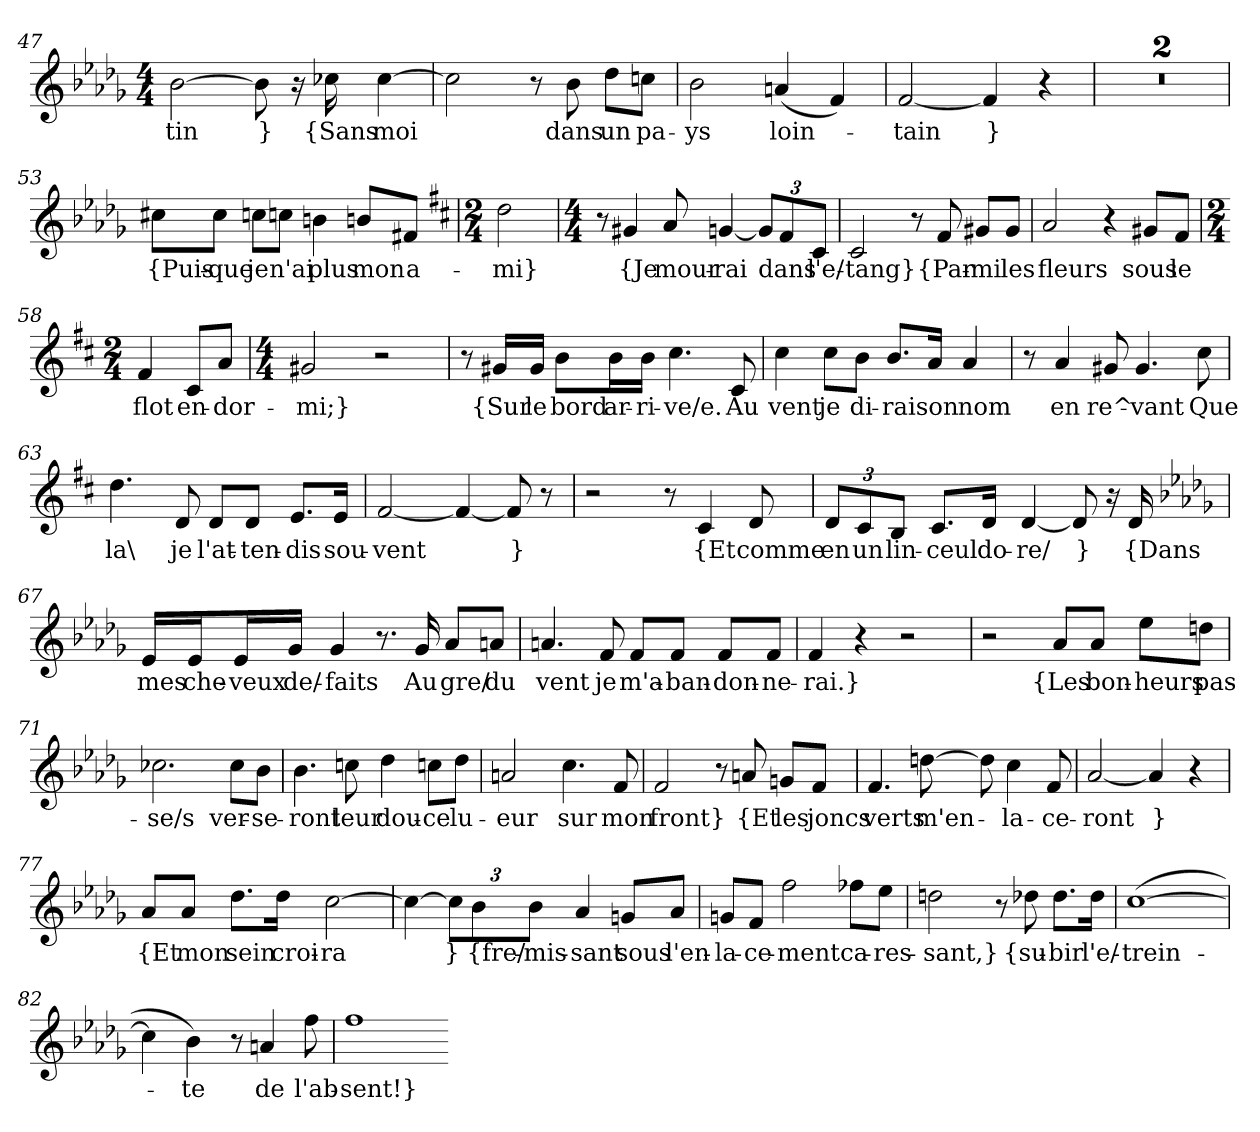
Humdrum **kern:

**kern	**text
*part1	*part1
*staff1	*staff1
*clefG2	*
*k[b-e-a-d-g-]	*
*M4/4	*
=47	=47
[2b-	-tin
8b-]	}
16r	.
16cc-X	{Sans
[4cc-	moi
=48	=48
2cc-]	.
8r	.
8b-	dans
8dd-\L	un
8ccn\J	pa-
=49	=49
2b-	-ys
(4an	loin-
4f)	.
=50	=50
[2f	-tain
4f]	}
4r	.
=51	=51
1r	.
=52	=52
1r	.
=53	=53
8cc#X\L	{Puis-
8cc#\J	-que
8ccn\L	je
8ccn\J	n'ai
4bn	plus
8bn/L	mon
8f#X/J	a-
*k[f#c#]	*
=54	=54
*M2/4	*
2dd	-mi}
=55	=55
*M4/4	*
8r	.
4g#X	{Je
8a	mour-
[4gn	-rai
12gn/L]	.
12f#/	dans
12c#/J	l'e/-
=56	=56
2c#	-tang}
8r	.
8f#	{Par-
8g#X/L	-mi
8g#/J	les
=57	=57
2a	fleurs
4r	.
8g#X/L	sous
8f#/J	le
=58	=58
*M2/4	*
4f#	flot
8c#/L	en-
8a/J	-dor-
=59	=59
*M4/4	*
2g#X	-mi;}
2r	.
=60	=60
8r	.
16g#X/LL	{Sur
16g#/JJ	le
8b\L	bord
16b\L	ar-
16b\JJ	-ri-
4.cc#	-ve/e.
8c#	Au
=61	=61
4cc#	vent
8cc#\L	je
8b\J	di-
8.b/L	-rai
16a/Jk	son
4a	nom
=62	=62
8r	.
4a	en
8g#X	re^-
4.g#	-vant
8cc#	Que
=63	=63
4.dd	la\
8d	je
8d/L	l'at-
8d/J	-ten-
8.e/L	-dis
16e/Jk	sou-
=64	=64
[2f#	-vent
4f#_	.
8f#]	}
8r	.
=65	=65
2r	.
8r	.
4c#	{Et
8d	comme
=66	=66
12d/L	en
12c#/	un
12B/J	lin-
8.c#/L	-ceul
16d/Jk	do-
[4d	-re/
8d]	}
16r	.
16d	{Dans
*k[b-e-a-d-g-]	*
=67	=67
16e-/LL	mes
16e-/J	che-
16e-/L	-veux
16g-/JJ	de/-
4g-	-faits
8.r	.
16g-	Au
8a-/L	gre/
8an/J	du
=68	=68
4.an	vent
8f	je
8f/L	m'a-
8f/J	-ban-
8f/L	-don-
8f/J	-ne-
=69	=69
4f	-rai.}
4r	.
2r	.
=70	=70
2r	.
8a-/L	{Les
8a-/J	bon-
8ee-\L	-heurs
8ddn\J	pas-
=71	=71
2.cc-X	-se/s
8cc-\L	ver-
8b-\J	-se-
=72	=72
4.b-	-ront
8ccn	leur
4dd-	dou-
8ccn\L	-ce
8dd-\J	lu-
=73	=73
2an	-eur
4.cc	sur
8f	mon
=74	=74
2f	front}
8r	.
8an	{Et
8gn/L	les
8f/J	joncs
=75	=75
4.f	verts
[8ddn	m'en-
8ddn]	.
4cc	-la-
8f	-ce-
=76	=76
[2a-	-ront
4a-]	}
4r	.
=77	=77
8a-/L	{Et
8a-/J	mon
8.dd-\L	sein
16dd-\Jk	croi-
[2cc	-ra
=78	=78
4cc_	.
12cc\L]	}
12b-\	{fre/-
12b-\J	-mis-
4a-	-sant
8gn/L	sous
8a-/J	l'en-
=79	=79
8gn/L	-la-
8f/J	-ce-
2ff	-ment
8ff-X\L	ca-
8ee-\J	-res-
=80	=80
2ddn	-sant,}
8r	.
8dd-X	{su-
8.dd-\L	-bir
16dd-\Jk	l'e/-
=81	=81
([1cc	-trein-
=82	=82
4cc]	.
4b-)	-te
8r	.
4an	de
8ff	l'ab-
=83	=83
1ff	sent!}
=-	=-
*-	*-
